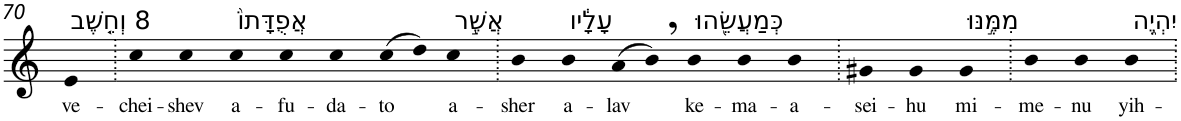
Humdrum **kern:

**kern	**text
*part1	*part1
*staff1	*staff1
*I"Piano	*
*I'Pno	*
!!LO:PB:g=z
*clefG2	*
*k[]	*
=70	=70
!LO:TX:a:t=8 וְחֵ֤שֶׁב	!
!	!LO:LY:b
4e	ve-
=71.	=71.
!	!LO:LY:b
4cc	-chei-
!	!LO:LY:b
4cc	-shev
!LO:TX:a:t=אֲפֻדָּתוֹ֙	!
!	!LO:LY:b
4cc	a-
!	!LO:LY:b
4cc	-fu-
!	!LO:LY:b
4cc	-da-
!	!LO:LY:b
(8cc	-to
8dd)	.
!LO:TX:a:t=אֲשֶׁ֣ר	!
!	!LO:LY:b
4cc	a-
=72.	=72.
!	!LO:LY:b
4b	-sher
!LO:TX:a:t=עָלָ֔יו	!
!	!LO:LY:b
4b	a-
!	!LO:LY:b
(8a	-lav
8b,)	.
!LO:TX:a:t=כְּמַעֲשֵׂ֖הוּ	!
!	!LO:LY:b
4b	ke-
!	!LO:LY:b
4b	-ma-
!	!LO:LY:b
4b	-a-
=73.	=73.
!	!LO:LY:b
4g#X	-sei-
!	!LO:LY:b
4g#	-hu
!LO:TX:a:t=מִמֶּ֣נּוּ	!
!	!LO:LY:b
4g#	mi-
=74.	=74.
!	!LO:LY:b
4b	-me-
!	!LO:LY:b
4b	-nu
!LO:TX:a:t=יִהְיֶ֑ה	!
!	!LO:LY:b
4b	yih-
=.	=.
*-	*-
